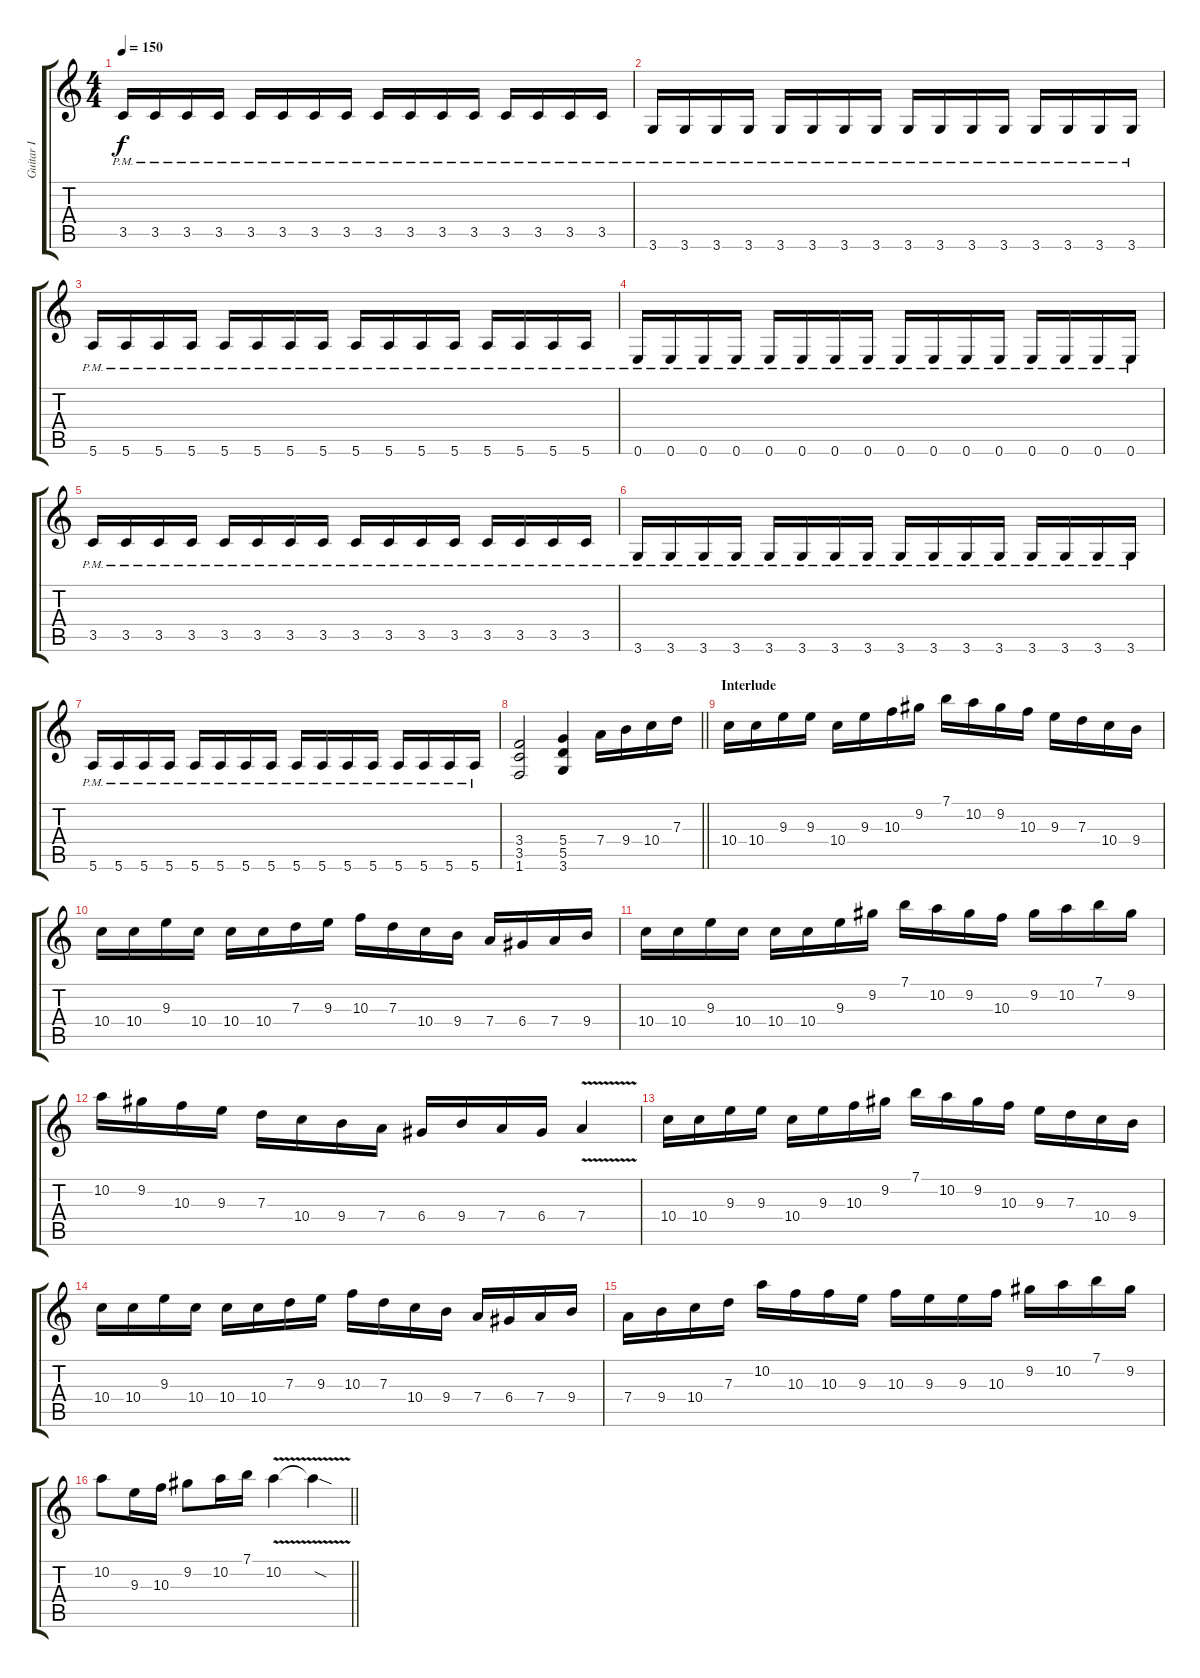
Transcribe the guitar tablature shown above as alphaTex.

\track ("Guitar I" "Guitar I") {instrument overdrivenguitar}
\staff {score tabs}
\tuning (E4 B3 G3 D3 A2 E2) {hide}
\ts (4 4)
\tempo 150
\clef g2
\ks c
3.5{pm}.16{dy f} 3.5{pm}.16 3.5{pm}.16 3.5{pm}.16 3.5{pm}.16 3.5{pm}.16 3.5{pm}.16 3.5{pm}.16 3.5{pm}.16 3.5{pm}.16 3.5{pm}.16 3.5{pm}.16 3.5{pm}.16 3.5{pm}.16 3.5{pm}.16 3.5{pm}.16 |
3.6{pm}.16 3.6{pm}.16 3.6{pm}.16 3.6{pm}.16 3.6{pm}.16 3.6{pm}.16 3.6{pm}.16 3.6{pm}.16 3.6{pm}.16 3.6{pm}.16 3.6{pm}.16 3.6{pm}.16 3.6{pm}.16 3.6{pm}.16 3.6{pm}.16 3.6{pm}.16 |
5.6{pm}.16 5.6{pm}.16 5.6{pm}.16 5.6{pm}.16 5.6{pm}.16 5.6{pm}.16 5.6{pm}.16 5.6{pm}.16 5.6{pm}.16 5.6{pm}.16 5.6{pm}.16 5.6{pm}.16 5.6{pm}.16 5.6{pm}.16 5.6{pm}.16 5.6{pm}.16 |
0.6{pm}.16 0.6{pm}.16 0.6{pm}.16 0.6{pm}.16 0.6{pm}.16 0.6{pm}.16 0.6{pm}.16 0.6{pm}.16 0.6{pm}.16 0.6{pm}.16 0.6{pm}.16 0.6{pm}.16 0.6{pm}.16 0.6{pm}.16 0.6{pm}.16 0.6{pm}.16 |
3.5{pm}.16 3.5{pm}.16 3.5{pm}.16 3.5{pm}.16 3.5{pm}.16 3.5{pm}.16 3.5{pm}.16 3.5{pm}.16 3.5{pm}.16 3.5{pm}.16 3.5{pm}.16 3.5{pm}.16 3.5{pm}.16 3.5{pm}.16 3.5{pm}.16 3.5{pm}.16 |
3.6{pm}.16 3.6{pm}.16 3.6{pm}.16 3.6{pm}.16 3.6{pm}.16 3.6{pm}.16 3.6{pm}.16 3.6{pm}.16 3.6{pm}.16 3.6{pm}.16 3.6{pm}.16 3.6{pm}.16 3.6{pm}.16 3.6{pm}.16 3.6{pm}.16 3.6{pm}.16 |
5.6{pm}.16 5.6{pm}.16 5.6{pm}.16 5.6{pm}.16 5.6{pm}.16 5.6{pm}.16 5.6{pm}.16 5.6{pm}.16 5.6{pm}.16 5.6{pm}.16 5.6{pm}.16 5.6{pm}.16 5.6{pm}.16 5.6{pm}.16 5.6{pm}.16 5.6{pm}.16 |
\barLineRight lightlight
(3.4 3.5 1.6).2 (5.4 5.5 3.6).4 7.4.16 9.4.16 10.4.16 7.3.16 |
\section ("" "Interlude")
10.4.16 10.4.16 9.3.16 9.3.16 10.4.16 9.3.16 10.3.16 9.2.16 7.1.16 10.2.16 9.2.16 10.3.16 9.3.16 7.3.16 10.4.16 9.4.16 |
10.4.16 10.4.16 9.3.16 10.4.16 10.4.16 10.4.16 7.3.16 9.3.16 10.3.16 7.3.16 10.4.16 9.4.16 7.4.16 6.4.16 7.4.16 9.4.16 |
10.4.16 10.4.16 9.3.16 10.4.16 10.4.16 10.4.16 9.3.16 9.2.16 7.1.16 10.2.16 9.2.16 10.3.16 9.2.16 10.2.16 7.1.16 9.2.16 |
10.2.16 9.2.16 10.3.16 9.3.16 7.3.16 10.4.16 9.4.16 7.4.16 6.4.16 9.4.16 7.4.16 6.4.16 7.4{v}.4 |
10.4.16 10.4.16 9.3.16 9.3.16 10.4.16 9.3.16 10.3.16 9.2.16 7.1.16 10.2.16 9.2.16 10.3.16 9.3.16 7.3.16 10.4.16 9.4.16 |
10.4.16 10.4.16 9.3.16 10.4.16 10.4.16 10.4.16 7.3.16 9.3.16 10.3.16 7.3.16 10.4.16 9.4.16 7.4.16 6.4.16 7.4.16 9.4.16 |
7.4.16 9.4.16 10.4.16 7.3.16 10.2.16 10.3.16 10.3.16 9.3.16 10.3.16 9.3.16 9.3.16 10.3.16 9.2.16 10.2.16 7.1.16 9.2.16 |
\barLineRight lightlight
10.2.8 9.3.16 10.3.16 9.2.8 10.2.16 7.1.16 10.2{v}.4 10.2{sod t}.4
